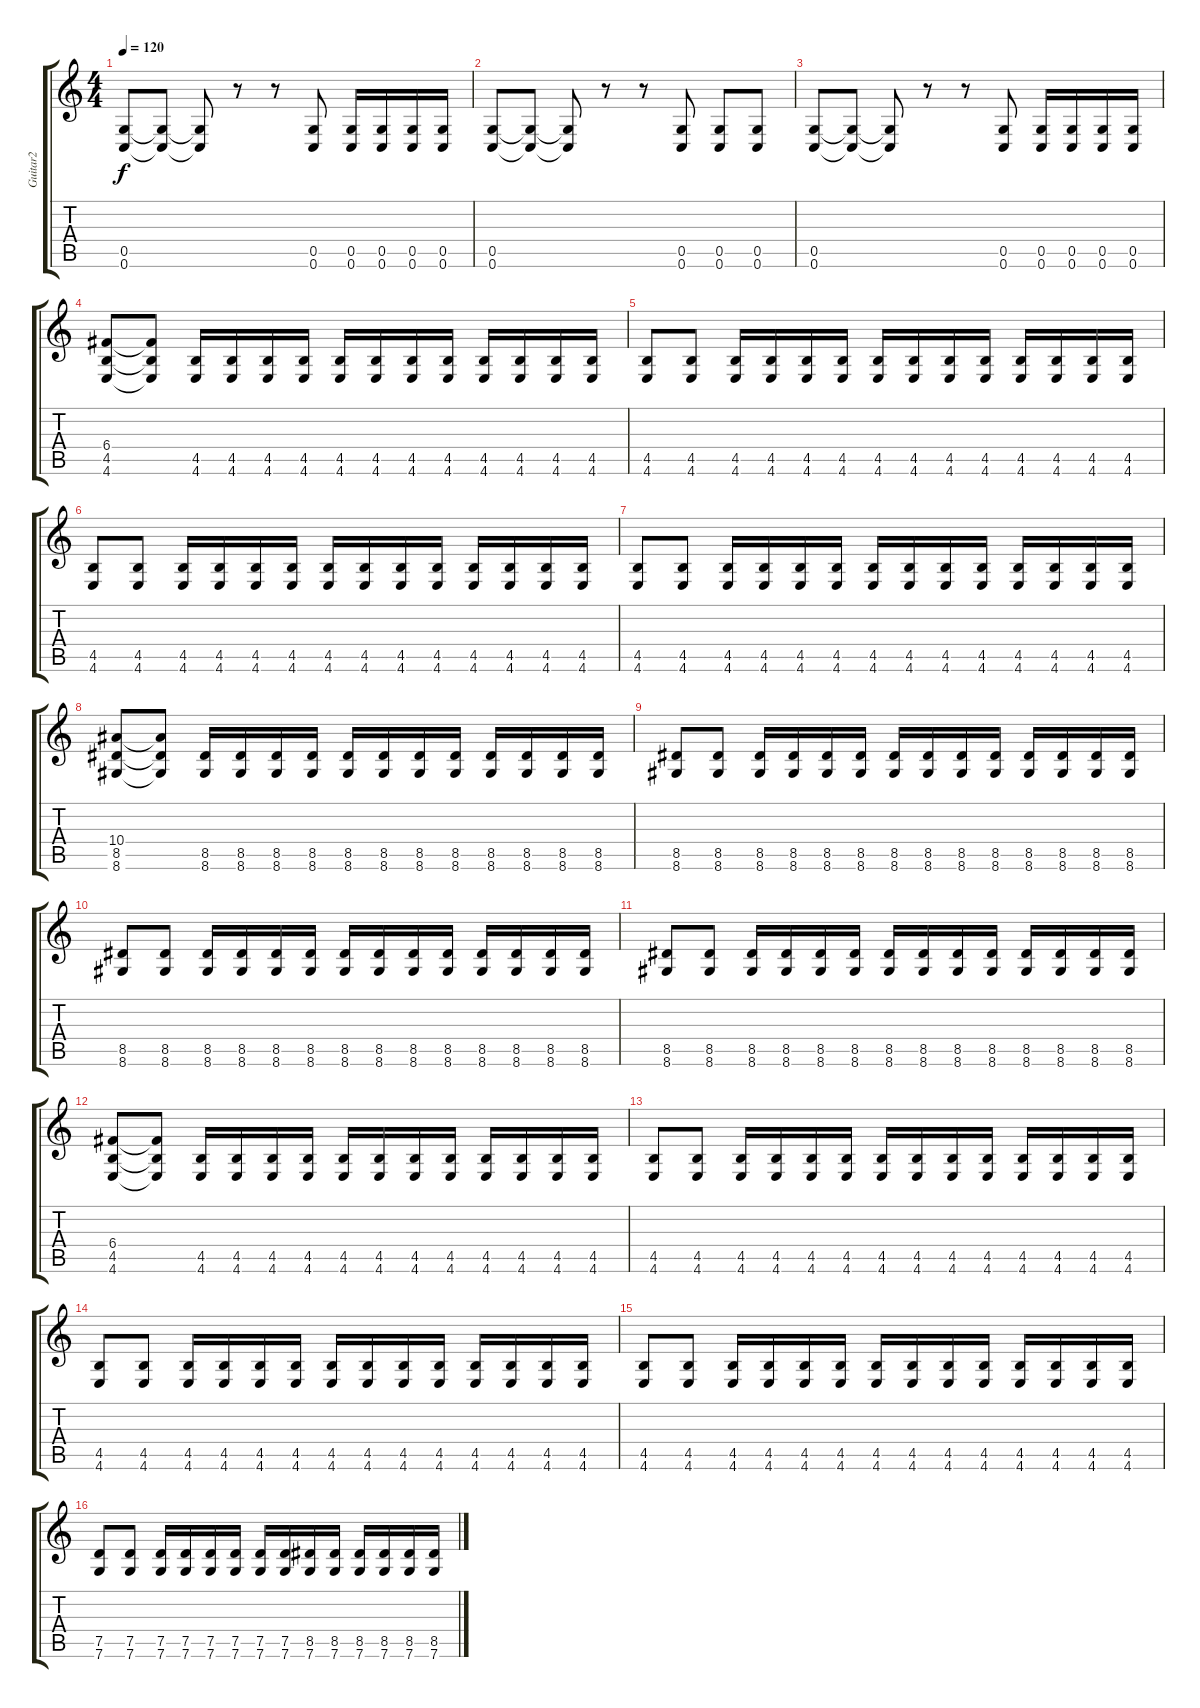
\track ("Guitar2" "Guitar2") {instrument distortionguitar}
\staff {score tabs}
\tuning (D4 A3 F3 C3 G2 C2) {hide}
\ts (4 4)
\tempo 120
\clef g2
\ks c
(0.5 0.6).8{dy f} (0.5{t} 0.6{t}).8 (0.5{t} 0.6{t}).8 r.8 r.8 (0.5 0.6).8 (0.5 0.6).16 (0.5 0.6).16 (0.5 0.6).16 (0.5 0.6).16 |
(0.5 0.6).8 (0.5{t} 0.6{t}).8 (0.5{t} 0.6{t}).8 r.8 r.8 (0.5 0.6).8 (0.5 0.6).8 (0.5 0.6).8 |
(0.5 0.6).8 (0.5{t} 0.6{t}).8 (0.5{t} 0.6{t}).8 r.8 r.8 (0.5 0.6).8 (0.5 0.6).16 (0.5 0.6).16 (0.5 0.6).16 (0.5 0.6).16 |
(6.4 4.5 4.6).8 (6.4{t} 4.5{t} 4.6{t}).8 (4.5 4.6).16 (4.5 4.6).16 (4.5 4.6).16 (4.5 4.6).16 (4.5 4.6).16 (4.5 4.6).16 (4.5 4.6).16 (4.5 4.6).16 (4.5 4.6).16 (4.5 4.6).16 (4.5 4.6).16 (4.5 4.6).16 |
(4.5 4.6).8 (4.5 4.6).8 (4.5 4.6).16 (4.5 4.6).16 (4.5 4.6).16 (4.5 4.6).16 (4.5 4.6).16 (4.5 4.6).16 (4.5 4.6).16 (4.5 4.6).16 (4.5 4.6).16 (4.5 4.6).16 (4.5 4.6).16 (4.5 4.6).16 |
(4.5 4.6).8 (4.5 4.6).8 (4.5 4.6).16 (4.5 4.6).16 (4.5 4.6).16 (4.5 4.6).16 (4.5 4.6).16 (4.5 4.6).16 (4.5 4.6).16 (4.5 4.6).16 (4.5 4.6).16 (4.5 4.6).16 (4.5 4.6).16 (4.5 4.6).16 |
(4.5 4.6).8 (4.5 4.6).8 (4.5 4.6).16 (4.5 4.6).16 (4.5 4.6).16 (4.5 4.6).16 (4.5 4.6).16 (4.5 4.6).16 (4.5 4.6).16 (4.5 4.6).16 (4.5 4.6).16 (4.5 4.6).16 (4.5 4.6).16 (4.5 4.6).16 |
(10.4 8.5 8.6).8 (10.4{t} 8.5{t} 8.6{t}).8 (8.5 8.6).16 (8.5 8.6).16 (8.5 8.6).16 (8.5 8.6).16 (8.5 8.6).16 (8.5 8.6).16 (8.5 8.6).16 (8.5 8.6).16 (8.5 8.6).16 (8.5 8.6).16 (8.5 8.6).16 (8.5 8.6).16 |
(8.5 8.6).8 (8.5 8.6).8 (8.5 8.6).16 (8.5 8.6).16 (8.5 8.6).16 (8.5 8.6).16 (8.5 8.6).16 (8.5 8.6).16 (8.5 8.6).16 (8.5 8.6).16 (8.5 8.6).16 (8.5 8.6).16 (8.5 8.6).16 (8.5 8.6).16 |
(8.5 8.6).8 (8.5 8.6).8 (8.5 8.6).16 (8.5 8.6).16 (8.5 8.6).16 (8.5 8.6).16 (8.5 8.6).16 (8.5 8.6).16 (8.5 8.6).16 (8.5 8.6).16 (8.5 8.6).16 (8.5 8.6).16 (8.5 8.6).16 (8.5 8.6).16 |
(8.5 8.6).8 (8.5 8.6).8 (8.5 8.6).16 (8.5 8.6).16 (8.5 8.6).16 (8.5 8.6).16 (8.5 8.6).16 (8.5 8.6).16 (8.5 8.6).16 (8.5 8.6).16 (8.5 8.6).16 (8.5 8.6).16 (8.5 8.6).16 (8.5 8.6).16 |
(6.4 4.5 4.6).8 (6.4{t} 4.5{t} 4.6{t}).8 (4.5 4.6).16 (4.5 4.6).16 (4.5 4.6).16 (4.5 4.6).16 (4.5 4.6).16 (4.5 4.6).16 (4.5 4.6).16 (4.5 4.6).16 (4.5 4.6).16 (4.5 4.6).16 (4.5 4.6).16 (4.5 4.6).16 |
(4.5 4.6).8 (4.5 4.6).8 (4.5 4.6).16 (4.5 4.6).16 (4.5 4.6).16 (4.5 4.6).16 (4.5 4.6).16 (4.5 4.6).16 (4.5 4.6).16 (4.5 4.6).16 (4.5 4.6).16 (4.5 4.6).16 (4.5 4.6).16 (4.5 4.6).16 |
(4.5 4.6).8 (4.5 4.6).8 (4.5 4.6).16 (4.5 4.6).16 (4.5 4.6).16 (4.5 4.6).16 (4.5 4.6).16 (4.5 4.6).16 (4.5 4.6).16 (4.5 4.6).16 (4.5 4.6).16 (4.5 4.6).16 (4.5 4.6).16 (4.5 4.6).16 |
(4.5 4.6).8 (4.5 4.6).8 (4.5 4.6).16 (4.5 4.6).16 (4.5 4.6).16 (4.5 4.6).16 (4.5 4.6).16 (4.5 4.6).16 (4.5 4.6).16 (4.5 4.6).16 (4.5 4.6).16 (4.5 4.6).16 (4.5 4.6).16 (4.5 4.6).16 |
(7.5 7.6).8 (7.5 7.6).8 (7.5 7.6).16 (7.5 7.6).16 (7.5 7.6).16 (7.5 7.6).16 (7.5 7.6).16 (7.5 7.6).16 (8.5 7.6).16 (8.5 7.6).16 (8.5 7.6).16 (8.5 7.6).16 (8.5 7.6).16 (8.5 7.6).16
